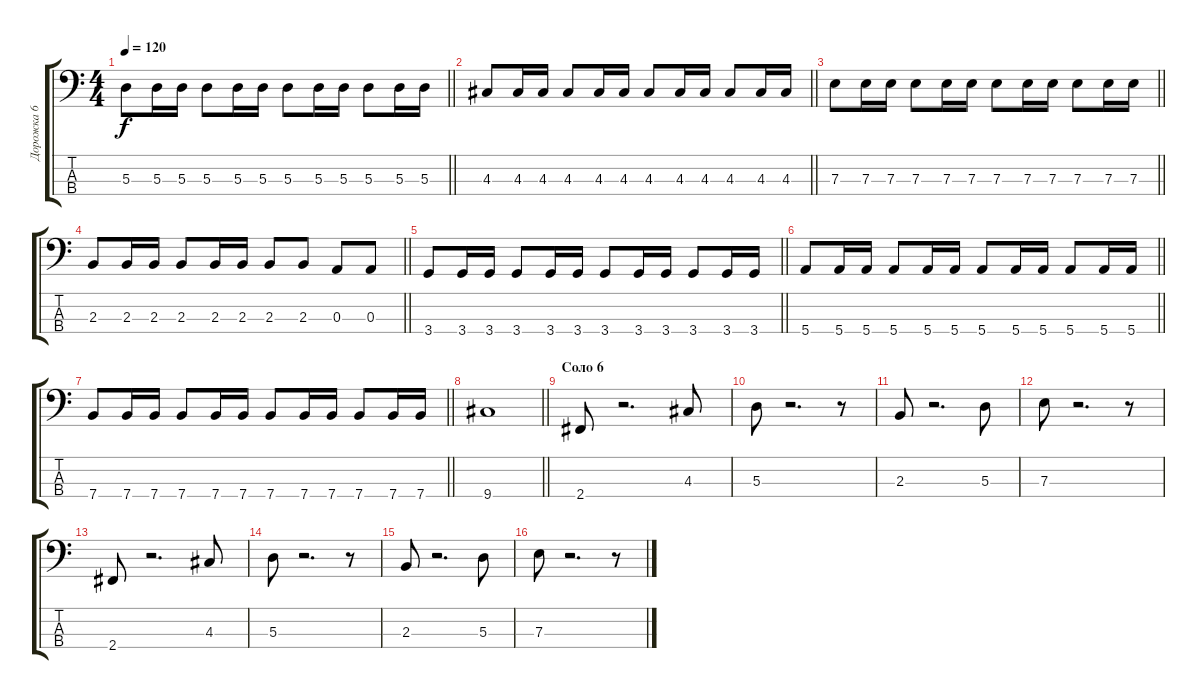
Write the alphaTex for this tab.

\track ("Дорожка 6" "Дорожка 6") {solo instrument fretlessbass}
\staff {score tabs}
\tuning (G2 D2 A1 E1) {hide}
\ts (4 4)
\tempo 120
\clef f4
\barLineRight lightlight
\ks c
5.3.8{dy f} 5.3.16 5.3.16 5.3.8 5.3.16 5.3.16 5.3.8 5.3.16 5.3.16 5.3.8 5.3.16 5.3.16 |
\barLineRight lightlight
4.3.8 4.3.16 4.3.16 4.3.8 4.3.16 4.3.16 4.3.8 4.3.16 4.3.16 4.3.8 4.3.16 4.3.16 |
\barLineRight lightlight
7.3.8 7.3.16 7.3.16 7.3.8 7.3.16 7.3.16 7.3.8 7.3.16 7.3.16 7.3.8 7.3.16 7.3.16 |
\barLineRight lightlight
2.3.8 2.3.16 2.3.16 2.3.8 2.3.16 2.3.16 2.3.8 2.3.8 0.3.8 0.3.8 |
\barLineRight lightlight
3.4.8 3.4.16 3.4.16 3.4.8 3.4.16 3.4.16 3.4.8 3.4.16 3.4.16 3.4.8 3.4.16 3.4.16 |
\barLineRight lightlight
5.4.8 5.4.16 5.4.16 5.4.8 5.4.16 5.4.16 5.4.8 5.4.16 5.4.16 5.4.8 5.4.16 5.4.16 |
\barLineRight lightlight
7.4.8 7.4.16 7.4.16 7.4.8 7.4.16 7.4.16 7.4.8 7.4.16 7.4.16 7.4.8 7.4.16 7.4.16 |
\barLineRight lightlight
9.4.1 |
\section ("" "Соло 6")
2.4.8 r.2{d} 4.3.8 |
5.3.8 r.2{d} r.8 |
2.3.8 r.2{d} 5.3.8 |
7.3.8 r.2{d} r.8 |
2.4.8 r.2{d} 4.3.8 |
5.3.8 r.2{d} r.8 |
2.3.8 r.2{d} 5.3.8 |
7.3.8 r.2{d} r.8
